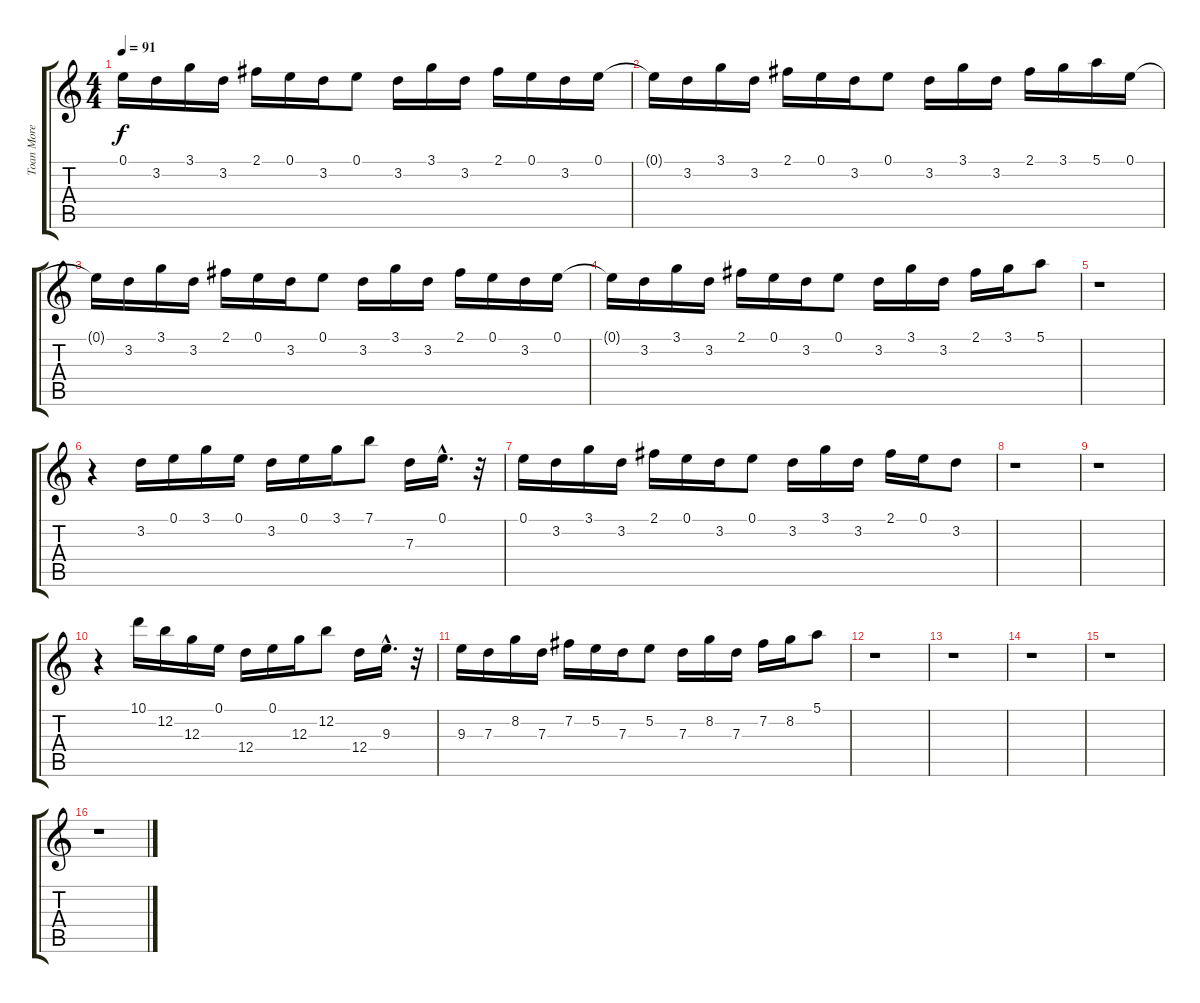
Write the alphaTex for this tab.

\track ("Toan More" "Toan More") {instrument distortionguitar}
\staff {score tabs}
\tuning (E4 B3 G3 D3 A2 E2) {hide}
\ts (4 4)
\tempo 91
\clef g2
\ks c
0.1.16{dy f} 3.2.16 3.1.16 3.2.16 2.1.16 0.1.16 3.2.16 0.1.8 3.2.16 3.1.16 3.2.16 2.1.16 0.1.16 3.2.16 0.1.16 |
0.1{t}.16 3.2.16 3.1.16 3.2.16 2.1.16 0.1.16 3.2.16 0.1.8 3.2.16 3.1.16 3.2.16 2.1.16 3.1.16 5.1.16 0.1.16 |
0.1{t}.16 3.2.16 3.1.16 3.2.16 2.1.16 0.1.16 3.2.16 0.1.8 3.2.16 3.1.16 3.2.16 2.1.16 0.1.16 3.2.16 0.1.16 |
0.1{t}.16 3.2.16 3.1.16 3.2.16 2.1.16 0.1.16 3.2.16 0.1.8 3.2.16 3.1.16 3.2.16 2.1.16 3.1.16 5.1.8 |
r.1 |
r.4 3.2.16 0.1.16 3.1.16 0.1.16 3.2.16 0.1.16 3.1.16 7.1.8 7.3.16 0.1{hac}.16{d} r.32 |
0.1.16 3.2.16 3.1.16 3.2.16 2.1.16 0.1.16 3.2.16 0.1.8 3.2.16 3.1.16 3.2.16 2.1.16 0.1.16 3.2.8 |
r.1 |
r.1 |
r.4 10.1.16 12.2.16 12.3.16 0.1.16 12.4.16 0.1.16 12.3.16 12.2.8 12.4.16 9.3{hac}.16{d} r.32 |
9.3.16 7.3.16 8.2.16 7.3.16 7.2.16 5.2.16 7.3.16 5.2.8 7.3.16 8.2.16 7.3.16 7.2.16 8.2.16 5.1.8 |
r.1 |
r.1 |
r.1 |
r.1 |
r.1
